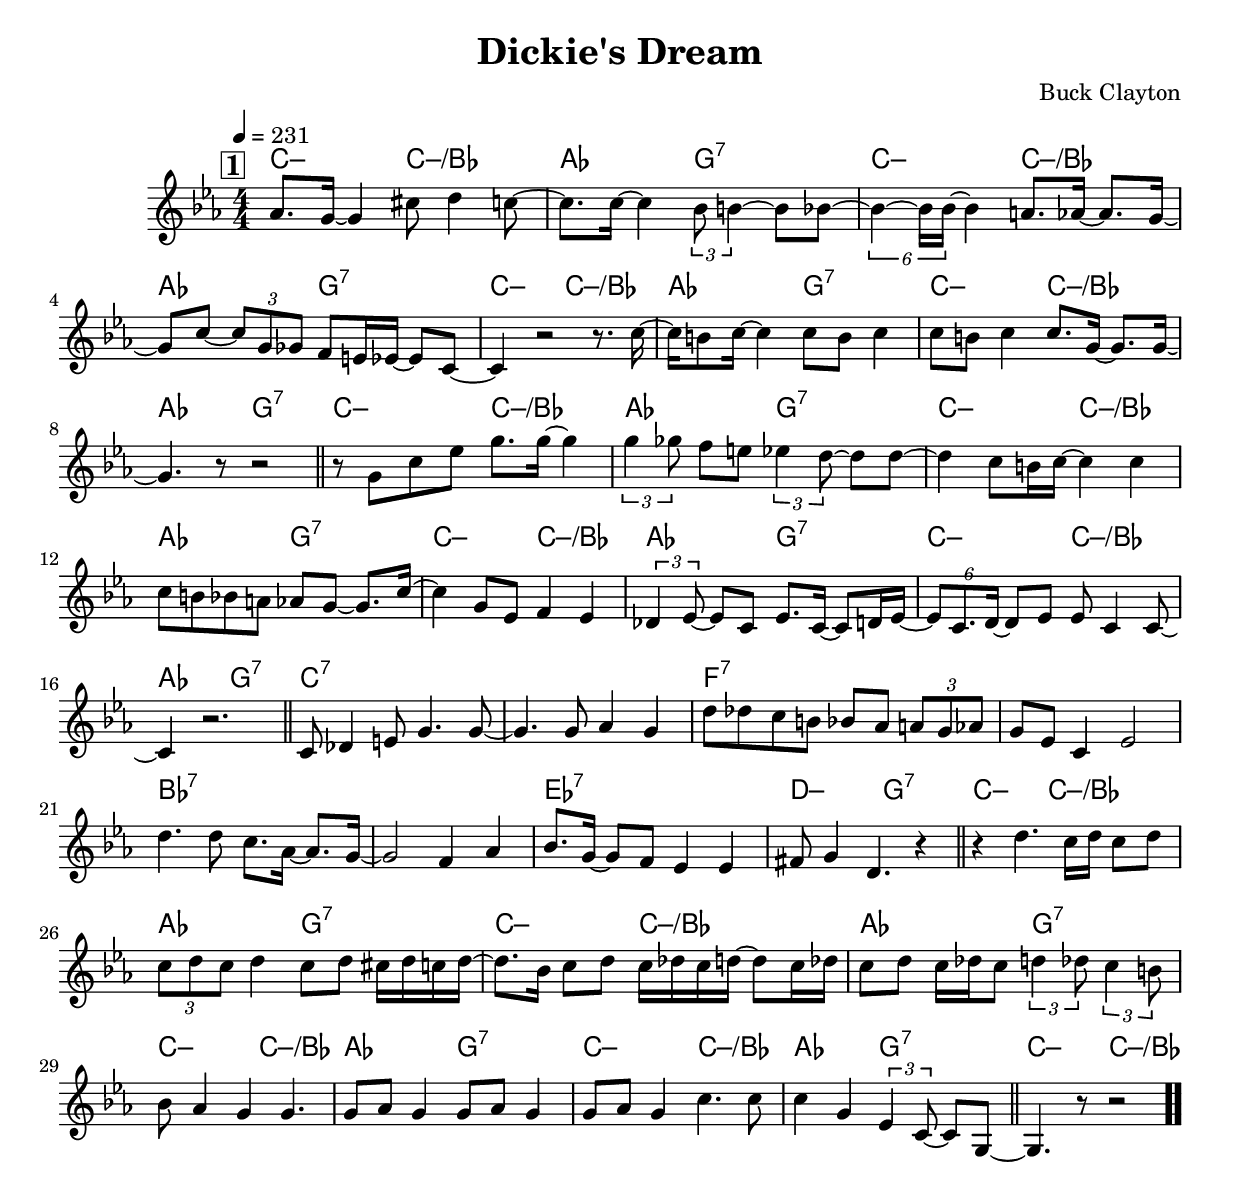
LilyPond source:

\version "2.13.2"

#(ly:set-option 'point-and-click #f)

\header {
  title = "Dickie's Dream"
  composer = "Buck Clayton"
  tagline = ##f
}
global =
{
    \override Staff.TimeSignature #'style = #'()
    \time 4/4
    \clef "treble"
    \key c \minor
    \override Rest #'direction = #'0
    \override MultiMeasureRest #'staff-position = #0
}
\score
{
<<
    \transpose c' c'

    \new ChordNames { \chords {
      \set majorSevenSymbol = \markup { "maj7" }
      \set minorChordModifier = \markup { \char ##x2013 }
      
      | c2:min c2:min/bes | aes2 g2:7 | c2:min c2:min/bes | aes2 g2:7 | c2:min c2:min/bes | aes2 g2:7 | c2:min c2:min/bes | aes2 g2:7 
      | c2:min c2:min/bes | aes2 g2:7 | c2:min c2:min/bes | aes2 g2:7 | c2:min c2:min/bes | aes2 g2:7 | c2:min c2:min/bes | aes2 g2:7 
      | c1:7 | s1 | f1:7 | s1 | bes1:7 | s1 | es1:7 | d2:min g2:7 
      | c2:min c2:min/bes | aes2 g2:7 | c2:min c2:min/bes | aes2 g2:7 | c2:min c2:min/bes | aes2 g2:7 | c2:min c2:min/bes | aes2 g2:7 
      | c2:min c2:min/bes|
      }
      }

    \new Staff
    <<
    \transpose c' c'

    {
      \global
  		%\override Score.MetronomeMark #'transparent = ##t
  		%\override Score.MetronomeMark #'stencil = ##f
  		
  		\override HorizontalBracket #'direction = #UP
  		\override HorizontalBracket #'bracket-flare = #'(0 . 0)
  		
  		\override TextSpanner #'dash-fraction = #1.0
  		\override TextSpanner #'bound-details #'left #'text = \markup{ \concat{\draw-line #'(0 . -1.0) \draw-line #'(1.0 . 0) }}
  		\override TextSpanner #'bound-details #'right #'text = \markup{ \concat{ \draw-line #'(1.0 . 0) \draw-line #'(0 . -1.0) }}
          \set Score.markFormatter = #format-mark-box-numbers


      \tempo 4 = 231
      \set Score.currentBarNumber = #1
     
      \bar "||" \mark \default aes'8. g'16~ g'4 cis''8 d''4 c''8~ 
      | c''8. c''16~ c''4 \tuplet 3/2 {bes'8 b'4~} b'8 bes'8~ 
      | \tuplet 6/4 {bes'4~ bes'16 bes'16~} bes'4 a'8. aes'16~ aes'8. g'16~ 
      | g'8 c''8~ \tuplet 3/2 {c''8 g'8 ges'8} f'8 e'16 es'16~ es'8 c'8~ 
      | c'4 r2 r8. c''16~ 
      | c''16 b'8 c''16~ c''4 c''8 b'8 c''4 
      | c''8 b'8 c''4 c''8. g'16~ g'8. g'16~ 
      | g'4. r8 r2 
      \bar "||" r8 g'8 c''8 es''8 g''8. g''16~ g''4 
      | \tuplet 3/2 {g''4 ges''8} f''8 e''8 \tuplet 3/2 {es''4 d''8~} d''8 d''8~ 
      | d''4 c''8 b'16 c''16~ c''4 c''4 
      | c''8 b'8 bes'8 a'8 aes'8 g'8~ g'8. c''16~ 
      | c''4 g'8 es'8 f'4 es'4 
      | \tuplet 3/2 {des'4 es'8~} es'8 c'8 es'8. c'16~ c'8 d'16 es'16~ 
      | \tuplet 6/4 {es'8 c'8. d'16~} d'8 es'8 es'8 c'4 c'8~ 
      | c'4 r2. 
      \bar "||" c'8 des'4 e'8 g'4. g'8~ 
      | g'4. g'8 aes'4 g'4 
      | d''8 des''8 c''8 b'8 bes'8 aes'8 \tuplet 3/2 {a'8 g'8 aes'8} 
      | g'8 es'8 c'4 es'2 
      | d''4. d''8 c''8. aes'16~ aes'8. g'16~ 
      | g'2 f'4 aes'4 
      | bes'8. g'16~ g'8 f'8 es'4 es'4 
      | fis'8 g'4 d'4. r4 
      \bar "||" r4 d''4. c''16 d''16 c''8 d''8 
      | \tuplet 3/2 {c''8 d''8 c''8} d''4 c''8 d''8 cis''16 d''16 c''16 d''16~ 
      | d''8. bes'16 c''8 d''8 c''16 des''16 c''16 d''16~ d''8 c''16 des''16 
      | c''8 d''8 c''16 des''16 c''8 \tuplet 3/2 {d''4 des''8} \tuplet 3/2 {c''4 b'8} 
      | bes'8 aes'4 g'4 g'4. 
      | g'8 aes'8 g'4 g'8 aes'8 g'4 
      | g'8 aes'8 g'4 c''4. c''8 
      | c''4 g'4 \tuplet 3/2 {es'4 c'8~} c'8 g8~ 
      \bar "||" g4. r8 r2\bar  ".."
    }
    >>
>>    
}
